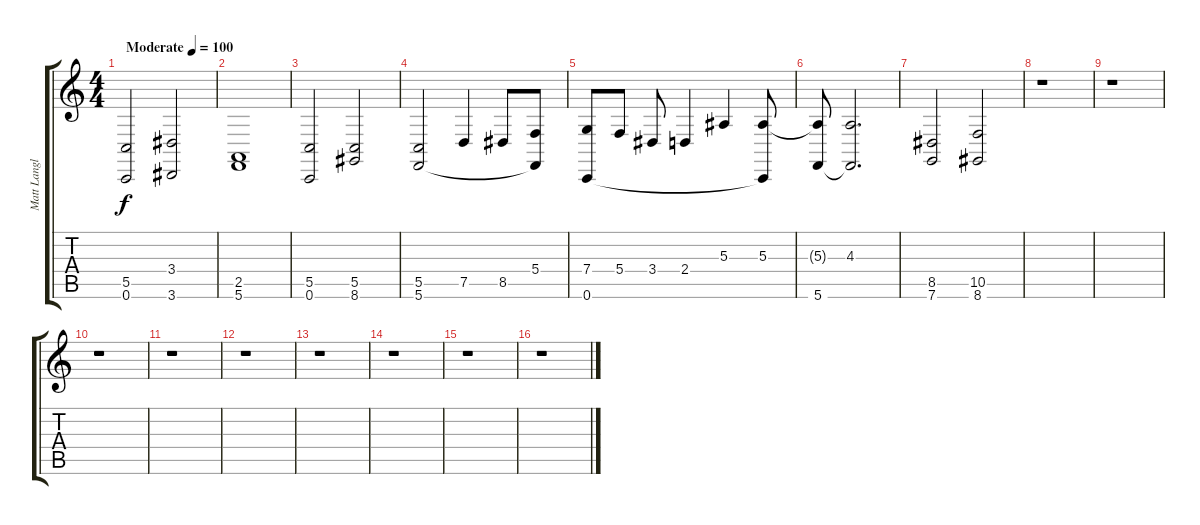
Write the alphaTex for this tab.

\track ("Matt Langley" "Matt Langl") {instrument acousticgrandpiano}
\staff {score tabs}
\tuning (D4 A3 F3 C3 G2 C2) {hide}
\ts (4 4)
\tempo (100 "Moderate")
\clef g2
\ks c
(5.5 0.6).2{dy f instrument acousticgrandpiano} (3.4 3.6).2 |
(2.5 5.6).1 |
(5.5 0.6).2 (5.5 8.6).2 |
(5.5 5.6).2 7.5.4 8.5.8 (5.4 5.6{t}).8 |
(7.4 0.6).8 5.4.8 3.4.8 2.4.4 5.3.4 (5.3 0.6{t}).8 |
(5.3{t} 5.6).8 (4.3 5.6{t}).2{d} |
(8.5 7.6).2 (10.5 8.6).2 |
r.1 |
r.1 |
r.1 |
r.1 |
r.1 |
r.1 |
r.1 |
r.1 |
r.1
